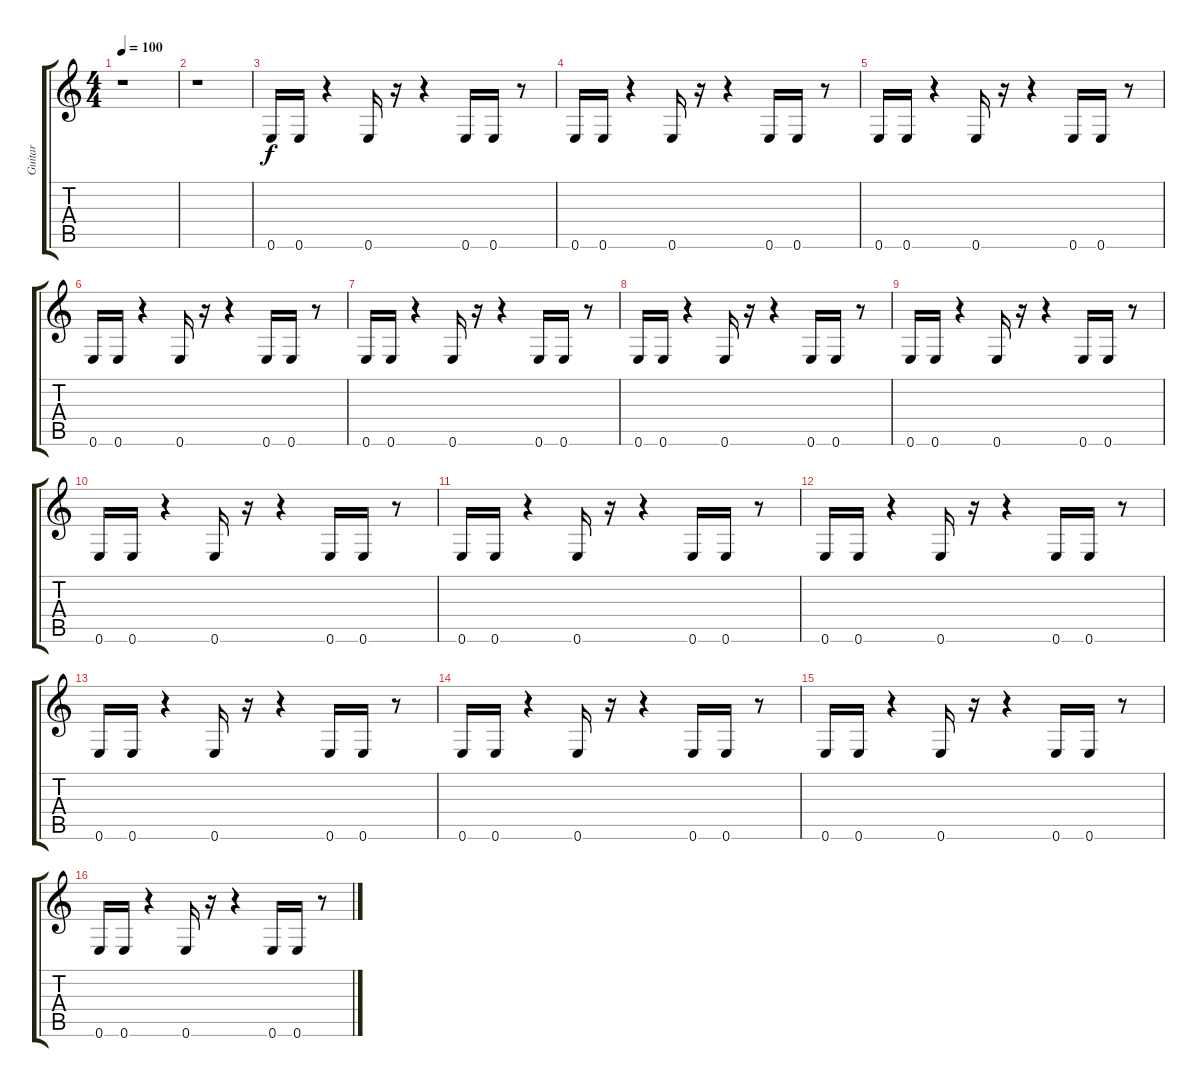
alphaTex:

\track ("Guitar" "Guitar") {instrument distortionguitar}
\staff {score tabs}
\tuning (E4 B3 G3 D3 A2 E2) {hide}
\ts (4 4)
\tempo 100
\clef g2
\ks c
r.1{dy f} |
r.1 |
0.6.16 0.6.16 r.4 0.6.16 r.16 r.4 0.6.16 0.6.16 r.8 |
0.6.16 0.6.16 r.4 0.6.16 r.16 r.4 0.6.16 0.6.16 r.8 |
0.6.16 0.6.16 r.4 0.6.16 r.16 r.4 0.6.16 0.6.16 r.8 |
0.6.16 0.6.16 r.4 0.6.16 r.16 r.4 0.6.16 0.6.16 r.8 |
0.6.16 0.6.16 r.4 0.6.16 r.16 r.4 0.6.16 0.6.16 r.8 |
0.6.16 0.6.16 r.4 0.6.16 r.16 r.4 0.6.16 0.6.16 r.8 |
0.6.16 0.6.16 r.4 0.6.16 r.16 r.4 0.6.16 0.6.16 r.8 |
0.6.16 0.6.16 r.4 0.6.16 r.16 r.4 0.6.16 0.6.16 r.8 |
0.6.16 0.6.16 r.4 0.6.16 r.16 r.4 0.6.16 0.6.16 r.8 |
0.6.16 0.6.16 r.4 0.6.16 r.16 r.4 0.6.16 0.6.16 r.8 |
0.6.16 0.6.16 r.4 0.6.16 r.16 r.4 0.6.16 0.6.16 r.8 |
0.6.16 0.6.16 r.4 0.6.16 r.16 r.4 0.6.16 0.6.16 r.8 |
0.6.16 0.6.16 r.4 0.6.16 r.16 r.4 0.6.16 0.6.16 r.8 |
0.6.16 0.6.16 r.4 0.6.16 r.16 r.4 0.6.16 0.6.16 r.8
